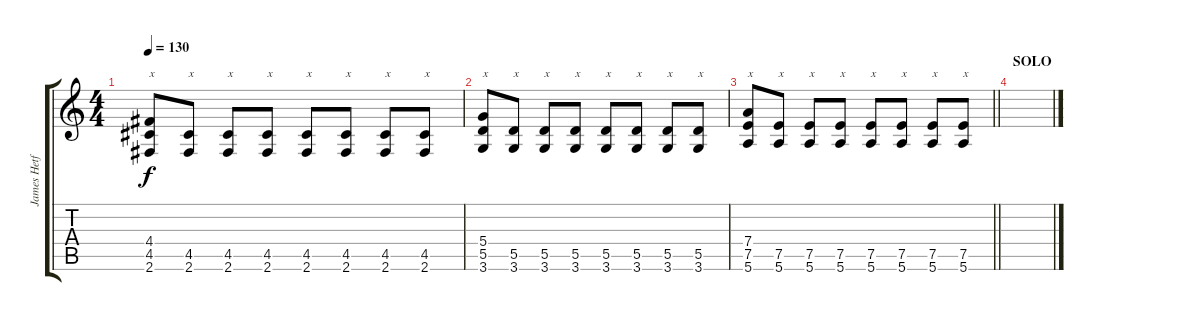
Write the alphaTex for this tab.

\track ("James Hetfield" "James Hetf") {instrument acousticguitarnylon}
\staff {score tabs}
\tuning (E4 B3 G3 D3 A2 E2) {hide}
\ts (4 4)
\tempo 130
\clef g2
\ks c
(4.4 4.5 2.6).8{txt "x" dy f} (4.5 2.6).8{txt "x"} (4.5 2.6).8{txt "x"} (4.5 2.6).8{txt "x"} (4.5 2.6).8{txt "x"} (4.5 2.6).8{txt "x"} (4.5 2.6).8{txt "x"} (4.5 2.6).8{txt "x"} |
(5.4 5.5 3.6).8{txt "x"} (5.5 3.6).8{txt "x"} (5.5 3.6).8{txt "x"} (5.5 3.6).8{txt "x"} (5.5 3.6).8{txt "x"} (5.5 3.6).8{txt "x"} (5.5 3.6).8{txt "x"} (5.5 3.6).8{txt "x"} |
\barLineRight lightlight
(7.4 7.5 5.6).8{txt "x"} (7.5 5.6).8{txt "x"} (7.5 5.6).8{txt "x"} (7.5 5.6).8{txt "x"} (7.5 5.6).8{txt "x"} (7.5 5.6).8{txt "x"} (7.5 5.6).8{txt "x"} (7.5 5.6).8{txt "x"} |
\section ("" "SOLO")
